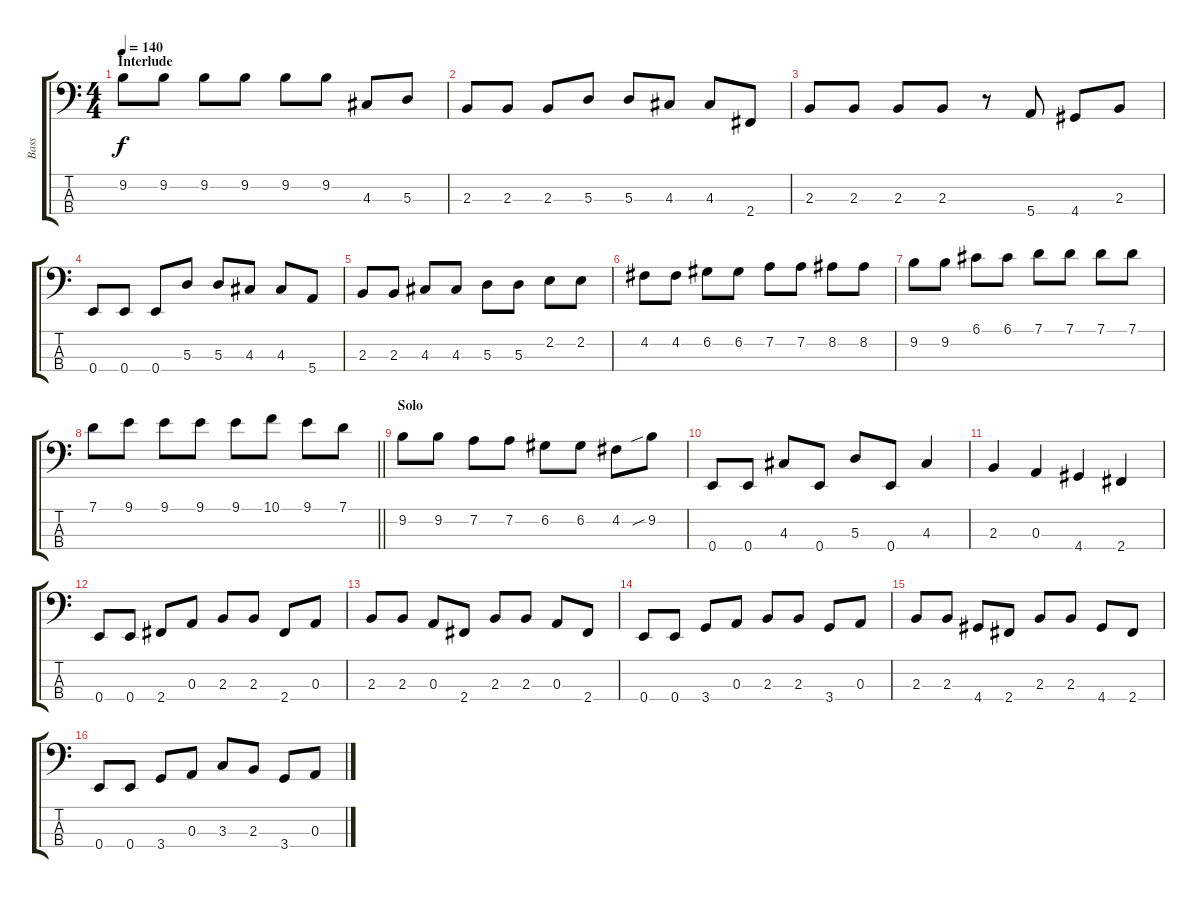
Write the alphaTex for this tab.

\track ("Bass" "Bass") {instrument electricbassfinger}
\staff {score tabs}
\tuning (G2 D2 A1 E1) {hide}
\ts (4 4)
\section ("" "Interlude")
\tempo 140
\clef f4
\ks c
9.2.8{dy f} 9.2.8 9.2.8 9.2.8 9.2.8 9.2.8 4.3.8 5.3.8 |
2.3.8 2.3.8 2.3.8 5.3.8 5.3.8 4.3.8 4.3.8 2.4.8 |
2.3.8 2.3.8 2.3.8 2.3.8 r.8 5.4.8 4.4.8 2.3.8 |
0.4.8 0.4.8 0.4.8 5.3.8 5.3.8 4.3.8 4.3.8 5.4.8 |
2.3.8 2.3.8 4.3.8 4.3.8 5.3.8 5.3.8 2.2.8 2.2.8 |
4.2.8 4.2.8 6.2.8 6.2.8 7.2.8 7.2.8 8.2.8 8.2.8 |
9.2.8 9.2.8 6.1.8 6.1.8 7.1.8 7.1.8 7.1.8 7.1.8 |
\barLineRight lightlight
7.1.8 9.1.8 9.1.8 9.1.8 9.1.8 10.1.8 9.1.8 7.1.8 |
\section ("" "Solo")
9.2.8 9.2.8 7.2.8 7.2.8 6.2.8 6.2.8 4.2.8 9.2{sib}.8 |
0.4.8 0.4.8 4.3.8 0.4.8 5.3.8 0.4.8 4.3.4 |
2.3.4 0.3.4 4.4.4 2.4.4 |
0.4.8 0.4.8 2.4.8 0.3.8 2.3.8 2.3.8 2.4.8 0.3.8 |
2.3.8 2.3.8 0.3.8 2.4.8 2.3.8 2.3.8 0.3.8 2.4.8 |
0.4.8 0.4.8 3.4.8 0.3.8 2.3.8 2.3.8 3.4.8 0.3.8 |
2.3.8 2.3.8 4.4.8 2.4.8 2.3.8 2.3.8 4.4.8 2.4.8 |
0.4.8 0.4.8 3.4.8 0.3.8 3.3.8 2.3.8 3.4.8 0.3.8
